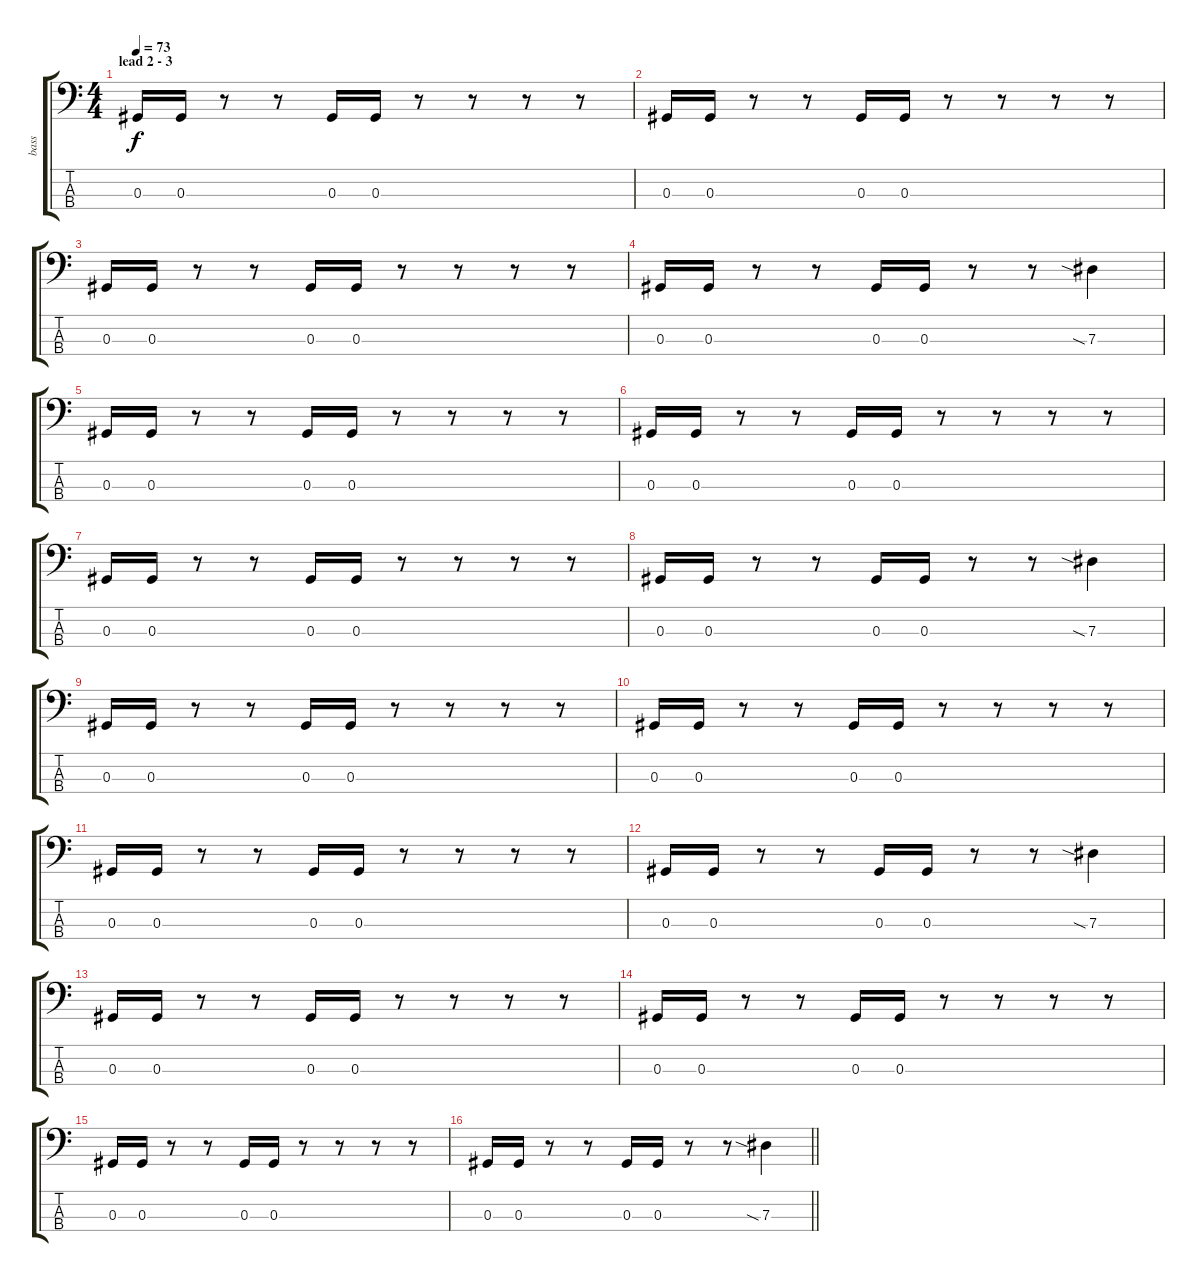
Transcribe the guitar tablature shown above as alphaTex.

\track ("bass " "bass ") {instrument electricbassfinger}
\staff {score tabs}
\tuning (Gb2 Db2 Ab1 Eb1) {hide}
\ts (4 4)
\section ("" "lead 2 - 3")
\tempo 73
\clef f4
\ks c
0.3.16{dy f} 0.3.16 r.8 r.8 0.3.16 0.3.16 r.8 r.8 r.8 r.8 |
0.3.16 0.3.16 r.8 r.8 0.3.16 0.3.16 r.8 r.8 r.8 r.8 |
0.3.16 0.3.16 r.8 r.8 0.3.16 0.3.16 r.8 r.8 r.8 r.8 |
0.3.16 0.3.16 r.8 r.8 0.3.16 0.3.16 r.8 r.8 7.3{sia}.4 |
0.3.16 0.3.16 r.8 r.8 0.3.16 0.3.16 r.8 r.8 r.8 r.8 |
0.3.16 0.3.16 r.8 r.8 0.3.16 0.3.16 r.8 r.8 r.8 r.8 |
0.3.16 0.3.16 r.8 r.8 0.3.16 0.3.16 r.8 r.8 r.8 r.8 |
0.3.16 0.3.16 r.8 r.8 0.3.16 0.3.16 r.8 r.8 7.3{sia}.4 |
0.3.16 0.3.16 r.8 r.8 0.3.16 0.3.16 r.8 r.8 r.8 r.8 |
0.3.16 0.3.16 r.8 r.8 0.3.16 0.3.16 r.8 r.8 r.8 r.8 |
0.3.16 0.3.16 r.8 r.8 0.3.16 0.3.16 r.8 r.8 r.8 r.8 |
0.3.16 0.3.16 r.8 r.8 0.3.16 0.3.16 r.8 r.8 7.3{sia}.4 |
0.3.16 0.3.16 r.8 r.8 0.3.16 0.3.16 r.8 r.8 r.8 r.8 |
0.3.16 0.3.16 r.8 r.8 0.3.16 0.3.16 r.8 r.8 r.8 r.8 |
0.3.16 0.3.16 r.8 r.8 0.3.16 0.3.16 r.8 r.8 r.8 r.8 |
\barLineRight lightlight
0.3.16 0.3.16 r.8 r.8 0.3.16 0.3.16 r.8 r.8 7.3{sia}.4
